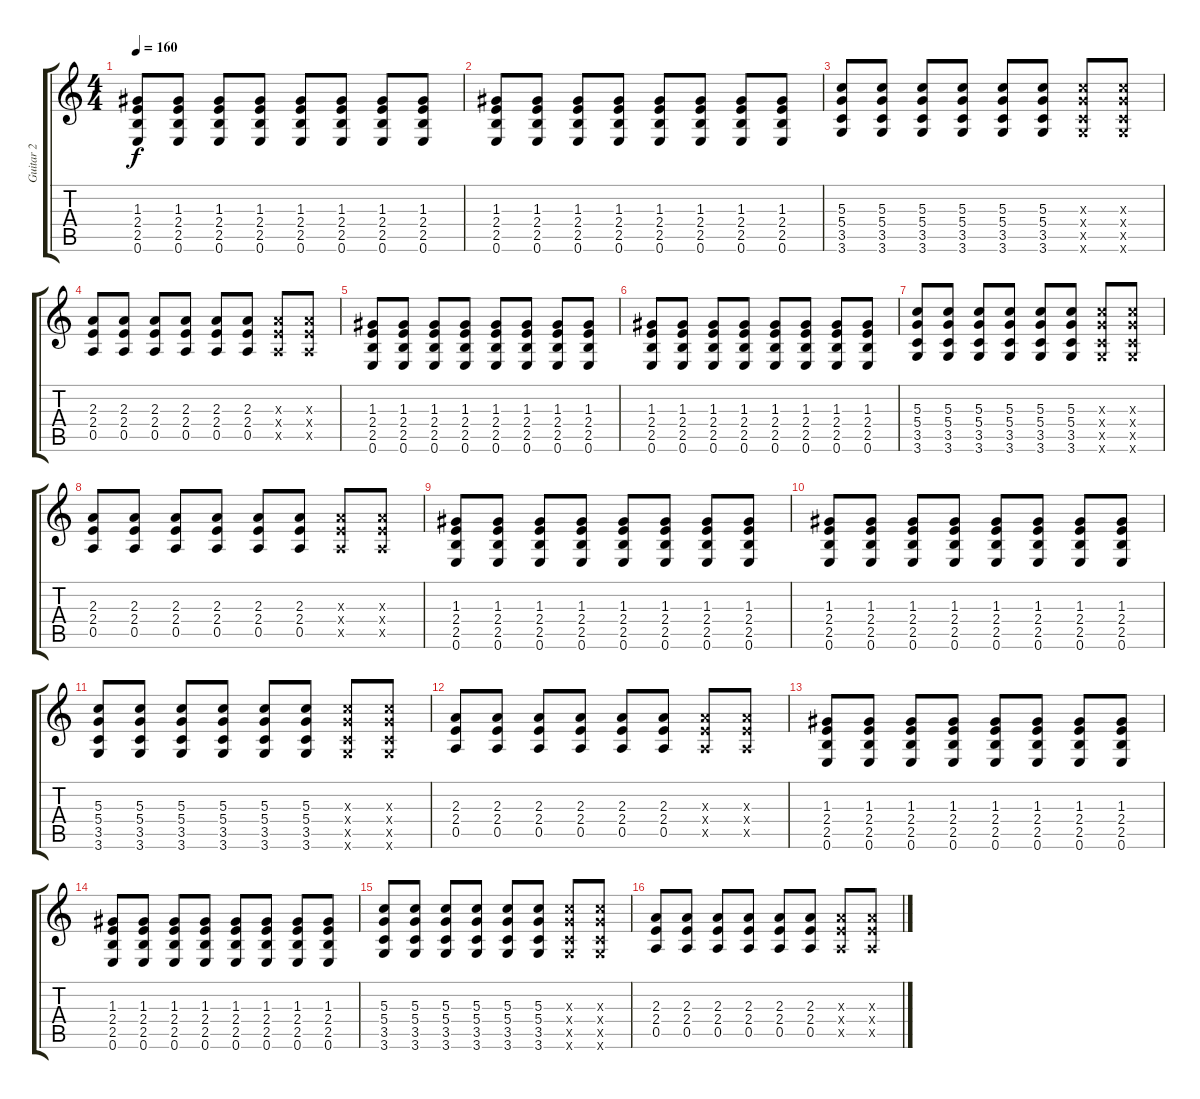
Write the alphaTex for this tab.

\track ("Guitar 2" "Guitar 2") {instrument overdrivenguitar}
\staff {score tabs}
\tuning (E4 B3 G3 D3 A2 E2) {hide}
\ts (4 4)
\tempo 160
\clef g2
\ks c
(1.3 2.4 2.5 0.6).8{dy f} (1.3 2.4 2.5 0.6).8 (1.3 2.4 2.5 0.6).8 (1.3 2.4 2.5 0.6).8 (1.3 2.4 2.5 0.6).8 (1.3 2.4 2.5 0.6).8 (1.3 2.4 2.5 0.6).8 (1.3 2.4 2.5 0.6).8 |
(1.3 2.4 2.5 0.6).8 (1.3 2.4 2.5 0.6).8 (1.3 2.4 2.5 0.6).8 (1.3 2.4 2.5 0.6).8 (1.3 2.4 2.5 0.6).8 (1.3 2.4 2.5 0.6).8 (1.3 2.4 2.5 0.6).8 (1.3 2.4 2.5 0.6).8 |
(5.3 5.4 3.5 3.6).8 (5.3 5.4 3.5 3.6).8 (5.3 5.4 3.5 3.6).8 (5.3 5.4 3.5 3.6).8 (5.3 5.4 3.5 3.6).8 (5.3 5.4 3.5 3.6).8 (5.3{x} 5.4{x} 3.5{x} 3.6{x}).8 (5.3{x} 5.4{x} 3.5{x} 3.6{x}).8 |
(2.3 2.4 0.5).8 (2.3 2.4 0.5).8 (2.3 2.4 0.5).8 (2.3 2.4 0.5).8 (2.3 2.4 0.5).8 (2.3 2.4 0.5).8 (2.3{x} 2.4{x} 0.5{x}).8 (2.3{x} 2.4{x} 0.5{x}).8 |
(1.3 2.4 2.5 0.6).8 (1.3 2.4 2.5 0.6).8 (1.3 2.4 2.5 0.6).8 (1.3 2.4 2.5 0.6).8 (1.3 2.4 2.5 0.6).8 (1.3 2.4 2.5 0.6).8 (1.3 2.4 2.5 0.6).8 (1.3 2.4 2.5 0.6).8 |
(1.3 2.4 2.5 0.6).8 (1.3 2.4 2.5 0.6).8 (1.3 2.4 2.5 0.6).8 (1.3 2.4 2.5 0.6).8 (1.3 2.4 2.5 0.6).8 (1.3 2.4 2.5 0.6).8 (1.3 2.4 2.5 0.6).8 (1.3 2.4 2.5 0.6).8 |
(5.3 5.4 3.5 3.6).8 (5.3 5.4 3.5 3.6).8 (5.3 5.4 3.5 3.6).8 (5.3 5.4 3.5 3.6).8 (5.3 5.4 3.5 3.6).8 (5.3 5.4 3.5 3.6).8 (5.3{x} 5.4{x} 3.5{x} 3.6{x}).8 (5.3{x} 5.4{x} 3.5{x} 3.6{x}).8 |
(2.3 2.4 0.5).8 (2.3 2.4 0.5).8 (2.3 2.4 0.5).8 (2.3 2.4 0.5).8 (2.3 2.4 0.5).8 (2.3 2.4 0.5).8 (2.3{x} 2.4{x} 0.5{x}).8 (2.3{x} 2.4{x} 0.5{x}).8 |
(1.3 2.4 2.5 0.6).8 (1.3 2.4 2.5 0.6).8 (1.3 2.4 2.5 0.6).8 (1.3 2.4 2.5 0.6).8 (1.3 2.4 2.5 0.6).8 (1.3 2.4 2.5 0.6).8 (1.3 2.4 2.5 0.6).8 (1.3 2.4 2.5 0.6).8 |
(1.3 2.4 2.5 0.6).8 (1.3 2.4 2.5 0.6).8 (1.3 2.4 2.5 0.6).8 (1.3 2.4 2.5 0.6).8 (1.3 2.4 2.5 0.6).8 (1.3 2.4 2.5 0.6).8 (1.3 2.4 2.5 0.6).8 (1.3 2.4 2.5 0.6).8 |
(5.3 5.4 3.5 3.6).8 (5.3 5.4 3.5 3.6).8 (5.3 5.4 3.5 3.6).8 (5.3 5.4 3.5 3.6).8 (5.3 5.4 3.5 3.6).8 (5.3 5.4 3.5 3.6).8 (5.3{x} 5.4{x} 3.5{x} 3.6{x}).8 (5.3{x} 5.4{x} 3.5{x} 3.6{x}).8 |
(2.3 2.4 0.5).8 (2.3 2.4 0.5).8 (2.3 2.4 0.5).8 (2.3 2.4 0.5).8 (2.3 2.4 0.5).8 (2.3 2.4 0.5).8 (2.3{x} 2.4{x} 0.5{x}).8 (2.3{x} 2.4{x} 0.5{x}).8 |
(1.3 2.4 2.5 0.6).8 (1.3 2.4 2.5 0.6).8 (1.3 2.4 2.5 0.6).8 (1.3 2.4 2.5 0.6).8 (1.3 2.4 2.5 0.6).8 (1.3 2.4 2.5 0.6).8 (1.3 2.4 2.5 0.6).8 (1.3 2.4 2.5 0.6).8 |
(1.3 2.4 2.5 0.6).8 (1.3 2.4 2.5 0.6).8 (1.3 2.4 2.5 0.6).8 (1.3 2.4 2.5 0.6).8 (1.3 2.4 2.5 0.6).8 (1.3 2.4 2.5 0.6).8 (1.3 2.4 2.5 0.6).8 (1.3 2.4 2.5 0.6).8 |
(5.3 5.4 3.5 3.6).8 (5.3 5.4 3.5 3.6).8 (5.3 5.4 3.5 3.6).8 (5.3 5.4 3.5 3.6).8 (5.3 5.4 3.5 3.6).8 (5.3 5.4 3.5 3.6).8 (5.3{x} 5.4{x} 3.5{x} 3.6{x}).8 (5.3{x} 5.4{x} 3.5{x} 3.6{x}).8 |
(2.3 2.4 0.5).8 (2.3 2.4 0.5).8 (2.3 2.4 0.5).8 (2.3 2.4 0.5).8 (2.3 2.4 0.5).8 (2.3 2.4 0.5).8 (2.3{x} 2.4{x} 0.5{x}).8 (2.3{x} 2.4{x} 0.5{x}).8
